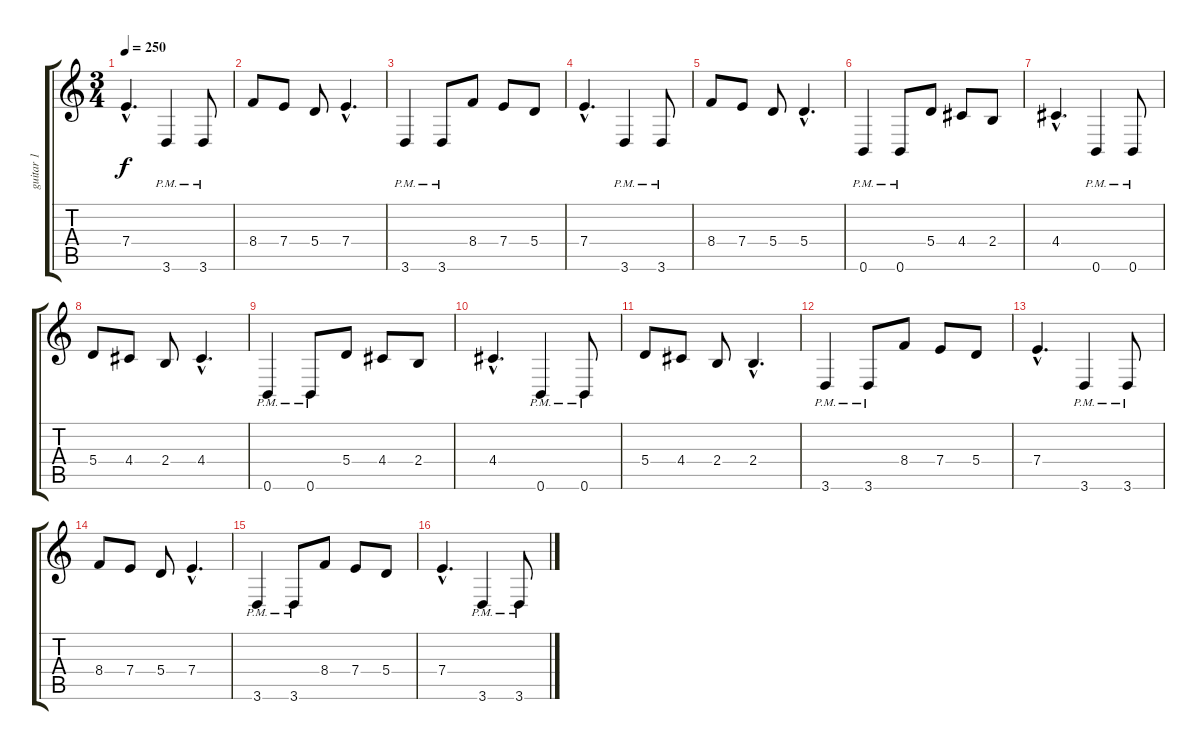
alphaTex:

\track ("guitar 1" "guitar 1") {instrument distortionguitar}
\staff {score tabs}
\tuning (B3 Gb3 D3 A2 E2 B1) {hide}
\ts (3 4)
\tempo 250
\clef g2
\ks c
7.4{hac}.4{d dy f} 3.6{pm}.4 3.6{pm}.8 |
8.4.8 7.4.8 5.4.8 7.4{hac}.4{d} |
3.6{pm}.4 3.6{pm}.8 8.4.8 7.4.8 5.4.8 |
7.4{hac}.4{d} 3.6{pm}.4 3.6{pm}.8 |
8.4.8 7.4.8 5.4.8 5.4{hac}.4{d} |
0.6{pm}.4 0.6{pm}.8 5.4.8 4.4.8 2.4.8 |
4.4{hac}.4{d} 0.6{pm}.4 0.6{pm}.8 |
5.4.8 4.4.8 2.4.8 4.4{hac}.4{d} |
0.6{pm}.4 0.6{pm}.8 5.4.8 4.4.8 2.4.8 |
4.4{hac}.4{d} 0.6{pm}.4 0.6{pm}.8 |
5.4.8 4.4.8 2.4.8 2.4{hac}.4{d} |
3.6{pm}.4 3.6{pm}.8 8.4.8 7.4.8 5.4.8 |
7.4{hac}.4{d} 3.6{pm}.4 3.6{pm}.8 |
8.4.8 7.4.8 5.4.8 7.4{hac}.4{d} |
3.6{pm}.4 3.6{pm}.8 8.4.8 7.4.8 5.4.8 |
7.4{hac}.4{d} 3.6{pm}.4 3.6{pm}.8
